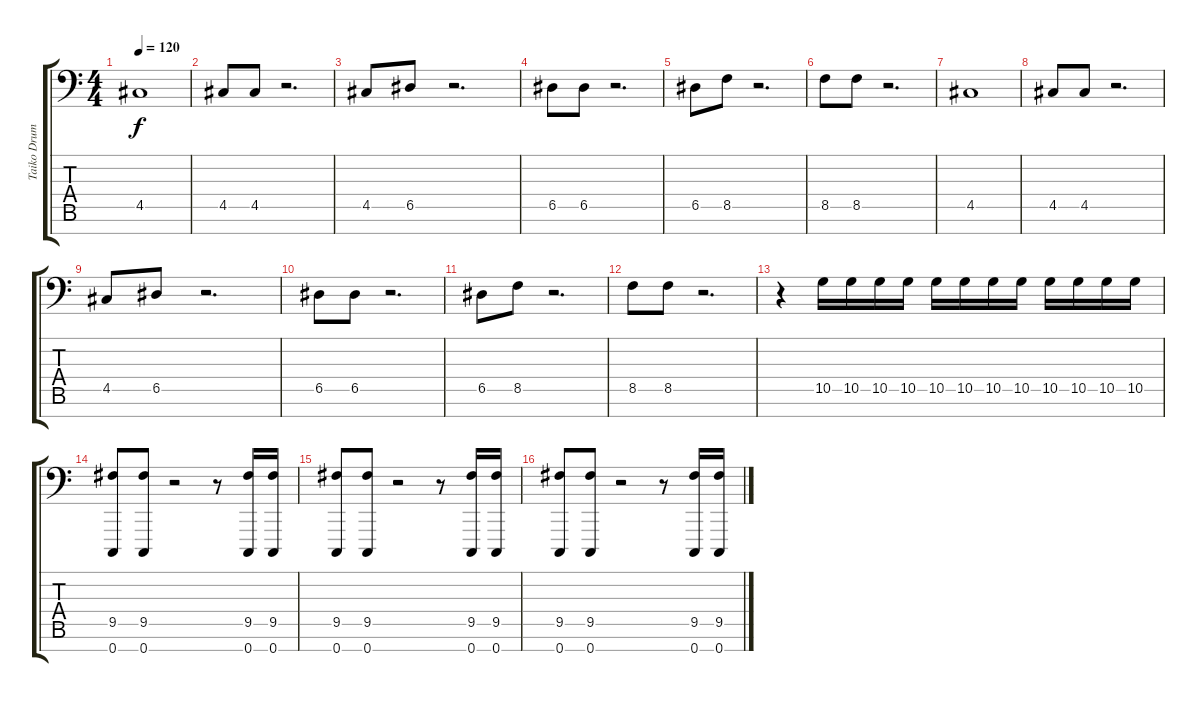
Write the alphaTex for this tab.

\track ("Taiko Drum (Right)" "Taiko Drum") {instrument taikodrum}
\staff {score tabs}
\tuning (E4 B3 G3 D3 A2 E2 C-1) {hide}
\ts (4 4)
\tempo 120
\clef f4
\ks c
4.5.1{dy f instrument taikodrum} |
4.5.8 4.5.8 r.2{d} |
4.5.8 6.5.8 r.2{d} |
6.5.8 6.5.8 r.2{d} |
6.5.8 8.5.8 r.2{d} |
8.5.8 8.5.8 r.2{d} |
4.5.1 |
4.5.8 4.5.8 r.2{d} |
4.5.8 6.5.8 r.2{d} |
6.5.8 6.5.8 r.2{d} |
6.5.8 8.5.8 r.2{d} |
8.5.8 8.5.8 r.2{d} |
r.4{volume 0} 10.5.16{volume 11} 10.5.16 10.5.16 10.5.16 10.5.16 10.5.16 10.5.16 10.5.16 10.5.16 10.5.16 10.5.16 10.5.16 |
(9.5 0.7).8 (9.5 0.7).8 r.2 r.8 (9.5 0.7).16 (9.5 0.7).16 |
(9.5 0.7).8 (9.5 0.7).8 r.2 r.8 (9.5 0.7).16 (9.5 0.7).16 |
(9.5 0.7).8 (9.5 0.7).8 r.2 r.8 (9.5 0.7).16 (9.5 0.7).16
